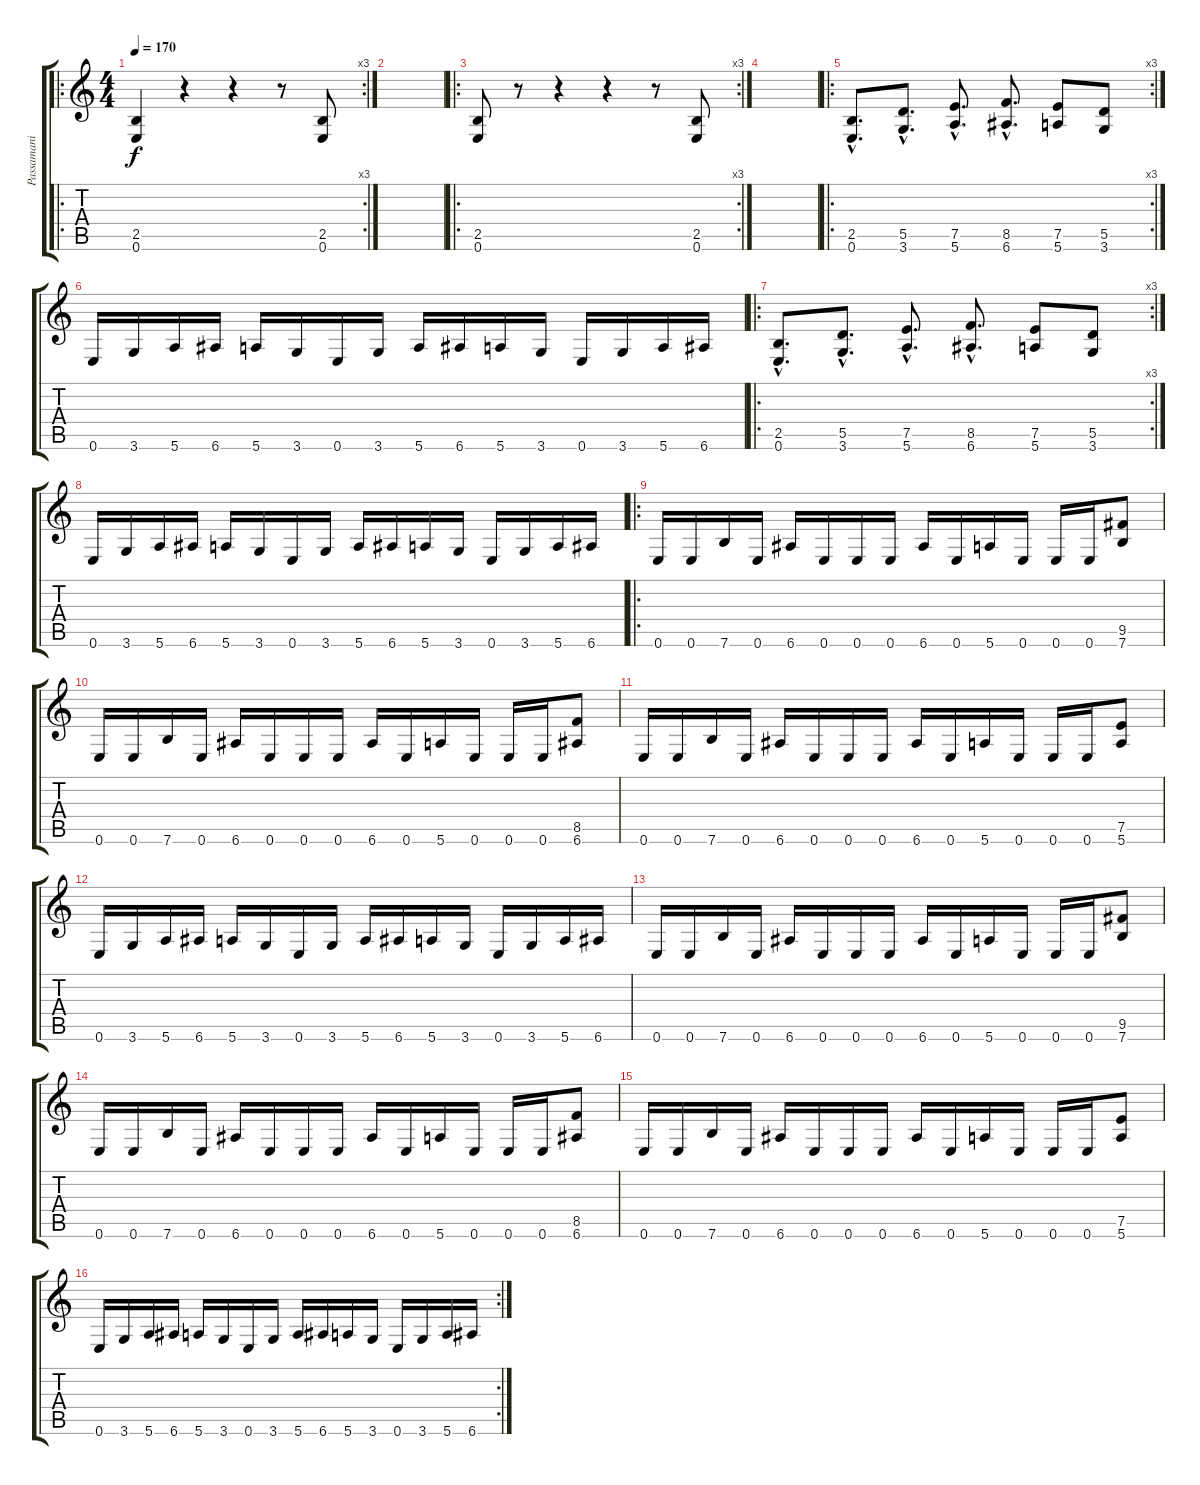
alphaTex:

\track ("Passamani" "Passamani") {instrument distortionguitar}
\staff {score tabs}
\tuning (E4 B3 G3 D3 A2 E2) {hide}
\ro
\rc 3
\ts (4 4)
\tempo 170
\clef g2
\ks c
(2.5 0.6).4{dy f instrument distortionguitar} r.4 r.4 r.8 (2.5 0.6).8 |
|
\ro
\rc 3
(2.5 0.6).8 r.8 r.4 r.4 r.8 (2.5 0.6).8 |
|
\ro
\rc 3
(2.5{hac} 0.6{hac}).8{d} (5.5{hac} 3.6{hac}).8{d} (7.5{hac} 5.6{hac}).8{d} (8.5{hac} 6.6{hac}).8{d} (7.5 5.6).8 (5.5 3.6).8 |
0.6.16 3.6.16 5.6.16 6.6.16 5.6.16 3.6.16 0.6.16 3.6.16 5.6.16 6.6.16 5.6.16 3.6.16 0.6.16 3.6.16 5.6.16 6.6.16 |
\ro
\rc 3
(2.5{hac} 0.6{hac}).8{d} (5.5{hac} 3.6{hac}).8{d} (7.5{hac} 5.6{hac}).8{d} (8.5{hac} 6.6{hac}).8{d} (7.5 5.6).8 (5.5 3.6).8 |
0.6.16 3.6.16 5.6.16 6.6.16 5.6.16 3.6.16 0.6.16 3.6.16 5.6.16 6.6.16 5.6.16 3.6.16 0.6.16 3.6.16 5.6.16 6.6.16 |
\ro
0.6.16 0.6.16 7.6.16 0.6.16 6.6.16 0.6.16 0.6.16 0.6.16 6.6.16 0.6.16 5.6.16 0.6.16 0.6.16 0.6.16 (9.5 7.6).8 |
0.6.16 0.6.16 7.6.16 0.6.16 6.6.16 0.6.16 0.6.16 0.6.16 6.6.16 0.6.16 5.6.16 0.6.16 0.6.16 0.6.16 (8.5 6.6).8 |
0.6.16 0.6.16 7.6.16 0.6.16 6.6.16 0.6.16 0.6.16 0.6.16 6.6.16 0.6.16 5.6.16 0.6.16 0.6.16 0.6.16 (7.5 5.6).8 |
0.6.16 3.6.16 5.6.16 6.6.16 5.6.16 3.6.16 0.6.16 3.6.16 5.6.16 6.6.16 5.6.16 3.6.16 0.6.16 3.6.16 5.6.16 6.6.16 |
0.6.16 0.6.16 7.6.16 0.6.16 6.6.16 0.6.16 0.6.16 0.6.16 6.6.16 0.6.16 5.6.16 0.6.16 0.6.16 0.6.16 (9.5 7.6).8 |
0.6.16 0.6.16 7.6.16 0.6.16 6.6.16 0.6.16 0.6.16 0.6.16 6.6.16 0.6.16 5.6.16 0.6.16 0.6.16 0.6.16 (8.5 6.6).8 |
0.6.16 0.6.16 7.6.16 0.6.16 6.6.16 0.6.16 0.6.16 0.6.16 6.6.16 0.6.16 5.6.16 0.6.16 0.6.16 0.6.16 (7.5 5.6).8 |
\rc 2
0.6.16 3.6.16 5.6.16 6.6.16 5.6.16 3.6.16 0.6.16 3.6.16 5.6.16 6.6.16 5.6.16 3.6.16 0.6.16 3.6.16 5.6.16 6.6.16
